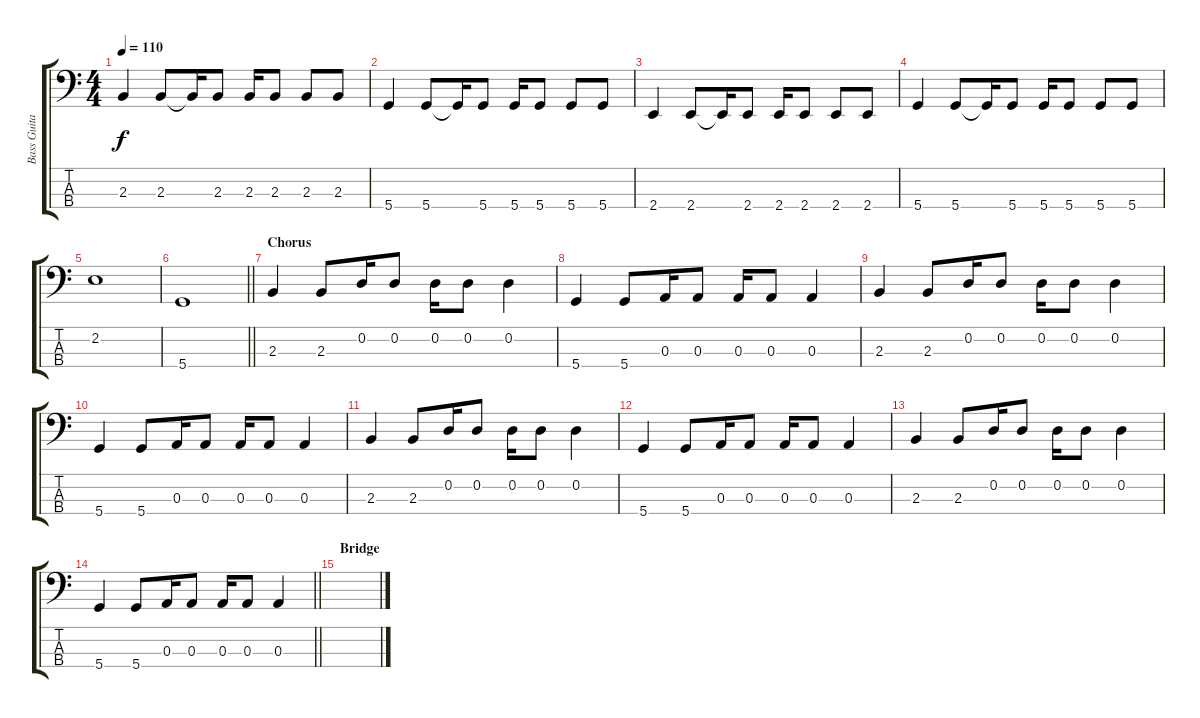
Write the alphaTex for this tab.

\track ("Bass Guitar - Pheonix" "Bass Guita") {instrument electricbasspick}
\staff {score tabs}
\tuning (G2 D2 A1 D1) {hide}
\ts (4 4)
\tempo 110
\clef f4
\ks c
2.3.4{dy f} 2.3.8 2.3{t}.16 2.3.8 2.3.16 2.3.8 2.3.8 2.3.8 |
5.4.4 5.4.8 5.4{t}.16 5.4.8 5.4.16 5.4.8 5.4.8 5.4.8 |
2.4.4 2.4.8 2.4{t}.16 2.4.8 2.4.16 2.4.8 2.4.8 2.4.8 |
5.4.4 5.4.8 5.4{t}.16 5.4.8 5.4.16 5.4.8 5.4.8 5.4.8 |
2.2.1 |
\barLineRight lightlight
5.4.1 |
\section ("" "Chorus")
2.3.4{volume 16 instrument electricbasspick} 2.3.8 0.2.16 0.2.8 0.2.16 0.2.8 0.2.4 |
5.4.4 5.4.8 0.3.16 0.3.8 0.3.16 0.3.8 0.3.4 |
2.3.4{volume 16 instrument electricbasspick} 2.3.8 0.2.16 0.2.8 0.2.16 0.2.8 0.2.4 |
5.4.4 5.4.8 0.3.16 0.3.8 0.3.16 0.3.8 0.3.4 |
2.3.4{volume 16 instrument electricbasspick} 2.3.8 0.2.16 0.2.8 0.2.16 0.2.8 0.2.4 |
5.4.4 5.4.8 0.3.16 0.3.8 0.3.16 0.3.8 0.3.4 |
2.3.4{volume 16 instrument electricbasspick} 2.3.8 0.2.16 0.2.8 0.2.16 0.2.8 0.2.4 |
\barLineRight lightlight
5.4.4 5.4.8 0.3.16 0.3.8 0.3.16 0.3.8 0.3.4 |
\section ("" "Bridge")
